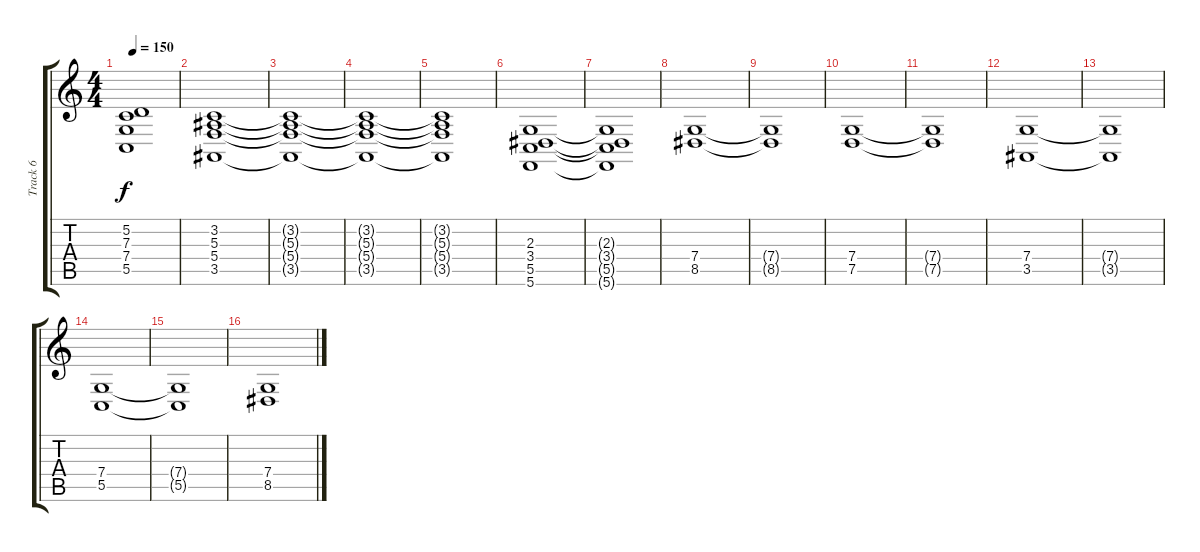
\track ("Track 6" "Track 6") {instrument stringensemble1}
\staff {score tabs}
\tuning (D4 A3 F3 C3 G2 C2) {hide}
\ts (4 4)
\tempo 150
\clef g2
\ks c
(5.2 7.3{t} 7.4{t} 5.5{t}).1{dy f} |
(3.2 5.3 5.4 3.5).1 |
(3.2{t} 5.3{t} 5.4{t} 3.5{t}).1 |
(3.2{t} 5.3{t} 5.4{t} 3.5{t}).1 |
(3.2{t} 5.3{t} 5.4{t} 3.5{t}).1 |
(2.3 3.4 5.5 5.6).1 |
(2.3{t} 3.4{t} 5.5{t} 5.6{t}).1 |
(7.4 8.5).1 |
(7.4{t} 8.5{t}).1 |
(7.4 7.5).1 |
(7.4{t} 7.5{t}).1 |
(7.4 3.5).1 |
(7.4{t} 3.5{t}).1 |
(7.4 5.5).1 |
(7.4{t} 5.5{t}).1 |
(7.4 8.5).1
